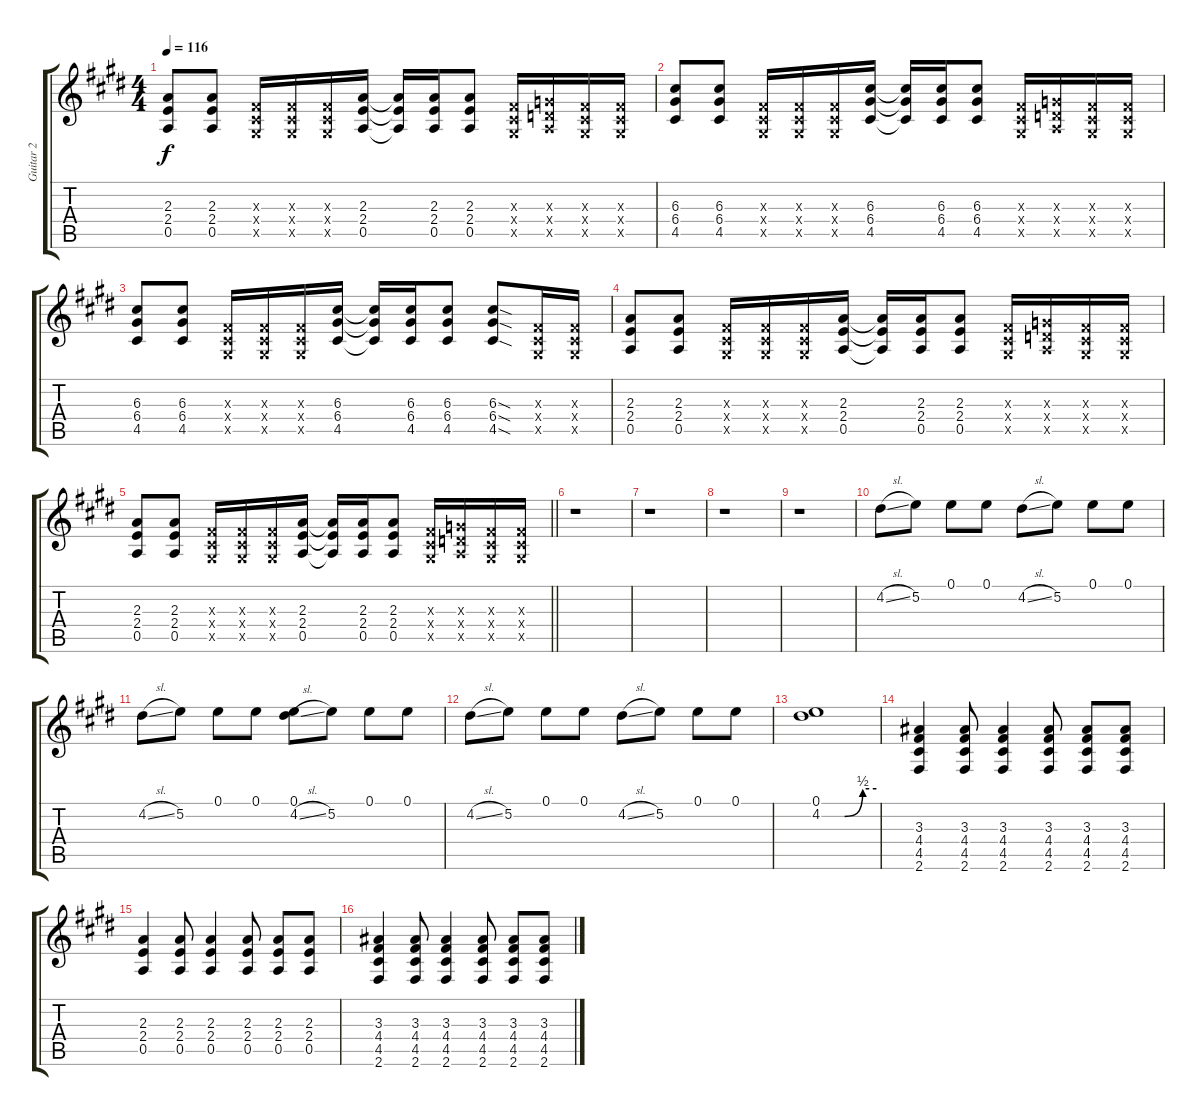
\track ("Guitar 2" "Guitar 2") {instrument distortionguitar}
\staff {score tabs}
\tuning (E4 B3 G3 D3 A2 E2) {hide}
\ts (4 4)
\tempo 116
\clef g2
\ks e
(2.3 2.4 0.5).8{dy f} (2.3 2.4 0.5).8 (-1.3{x} -1.4{x} -1.5{x}).16 (-1.3{x} -1.4{x} -1.5{x}).16 (-1.3{x} -1.4{x} -1.5{x}).16 (2.3 2.4 0.5).16 (2.3{t} 2.4{t} 0.5{t}).16 (2.3 2.4 0.5).16 (2.3 2.4 0.5).8 (-1.3{x} -1.4{x} -1.5{x}).16 (0.3{x} 0.4{x} 0.5{x}).16 (-1.3{x} -1.4{x} -1.5{x}).16 (-1.3{x} -1.4{x} -1.5{x}).16 |
(6.3 6.4 4.5).8 (6.3 6.4 4.5).8 (-1.3{x} -1.4{x} -1.5{x}).16 (-1.3{x} -1.4{x} -1.5{x}).16 (-1.3{x} -1.4{x} -1.5{x}).16 (6.3 6.4 4.5).16 (6.3{t} 6.4{t} 4.5{t}).16 (6.3 6.4 4.5).16 (6.3 6.4 4.5).8 (-1.3{x} -1.4{x} -1.5{x}).16 (0.3{x} 0.4{x} 0.5{x}).16 (-1.3{x} -1.4{x} -1.5{x}).16 (-1.3{x} -1.4{x} -1.5{x}).16 |
(6.3 6.4 4.5).8 (6.3 6.4 4.5).8 (-1.3{x} -1.4{x} -1.5{x}).16 (-1.3{x} -1.4{x} -1.5{x}).16 (-1.3{x} -1.4{x} -1.5{x}).16 (6.3 6.4 4.5).16 (6.3{t} 6.4{t} 4.5{t}).16 (6.3 6.4 4.5).16 (6.3 6.4 4.5).8 (6.3{sod} 6.4{sod} 4.5{sod}).8 (-1.3{x} -1.4{x} -1.5{x}).16 (-1.3{x} -1.4{x} -1.5{x}).16 |
(2.3 2.4 0.5).8 (2.3 2.4 0.5).8 (-1.3{x} -1.4{x} -1.5{x}).16 (-1.3{x} -1.4{x} -1.5{x}).16 (-1.3{x} -1.4{x} -1.5{x}).16 (2.3 2.4 0.5).16 (2.3{t} 2.4{t} 0.5{t}).16 (2.3 2.4 0.5).16 (2.3 2.4 0.5).8 (-1.3{x} -1.4{x} -1.5{x}).16 (0.3{x} 0.4{x} 0.5{x}).16 (-1.3{x} -1.4{x} -1.5{x}).16 (-1.3{x} -1.4{x} -1.5{x}).16 |
\barLineRight lightlight
(2.3 2.4 0.5).8 (2.3 2.4 0.5).8 (-1.3{x} -1.4{x} -1.5{x}).16 (-1.3{x} -1.4{x} -1.5{x}).16 (-1.3{x} -1.4{x} -1.5{x}).16 (2.3 2.4 0.5).16 (2.3{t} 2.4{t} 0.5{t}).16 (2.3 2.4 0.5).16 (2.3 2.4 0.5).8 (-1.3{x} -1.4{x} -1.5{x}).16 (0.3{x} 0.4{x} 0.5{x}).16 (-1.3{x} -1.4{x} -1.5{x}).16 (-1.3{x} -1.4{x} -1.5{x}).16 |
r.1 |
r.1 |
r.1 |
r.1 |
4.2{sl}.8 5.2.8 0.1.8 0.1.8 4.2{sl}.8 5.2.8 0.1.8 0.1.8 |
4.2{sl}.8 5.2.8 0.1.8 0.1.8 (0.1 4.2{sl}).8 5.2.8 0.1.8 0.1.8 |
4.2{sl}.8 5.2.8 0.1.8 0.1.8 4.2{sl}.8 5.2.8 0.1.8 0.1.8 |
(0.1 4.2{be (custom 0 0 25 0 45 2 60 2)}).1 |
(3.3 4.4 4.5 2.6).4 (3.3 4.4 4.5 2.6).8 (3.3 4.4 4.5 2.6).4 (3.3 4.4 4.5 2.6).8 (3.3 4.4 4.5 2.6).8 (3.3 4.4 4.5 2.6).8 |
(2.3 2.4 0.5).4 (2.3 2.4 0.5).8 (2.3 2.4 0.5).4 (2.3 2.4 0.5).8 (2.3 2.4 0.5).8 (2.3 2.4 0.5).8 |
(3.3 4.4 4.5 2.6).4 (3.3 4.4 4.5 2.6).8 (3.3 4.4 4.5 2.6).4 (3.3 4.4 4.5 2.6).8 (3.3 4.4 4.5 2.6).8 (3.3 4.4 4.5 2.6).8
